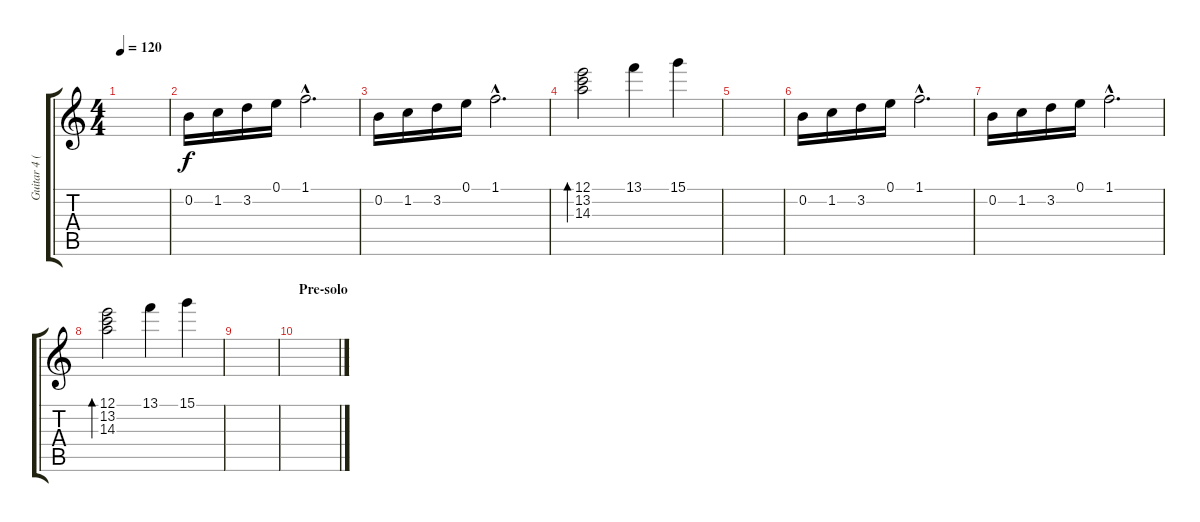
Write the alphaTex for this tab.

\track ("Guitar 4 (clean)" "Guitar 4 (") {instrument electricguitarclean}
\staff {score tabs}
\tuning (E4 B3 G3 D3 A2 E2) {hide}
\ts (4 4)
\tempo 120
\clef g2
\ks c
|
0.2.16 1.2.16 3.2.16 0.1.16 1.1{hac}.2{d} |
0.2.16 1.2.16 3.2.16 0.1.16 1.1{hac}.2{d} |
(12.1 13.2 14.3).2{bd 480} 13.1.4 15.1.4 |
|
0.2.16 1.2.16 3.2.16 0.1.16 1.1{hac}.2{d} |
0.2.16 1.2.16 3.2.16 0.1.16 1.1{hac}.2{d} |
(12.1 13.2 14.3).2{bd 480} 13.1.4 15.1.4 |
|
\section ("" "Pre-solo")
